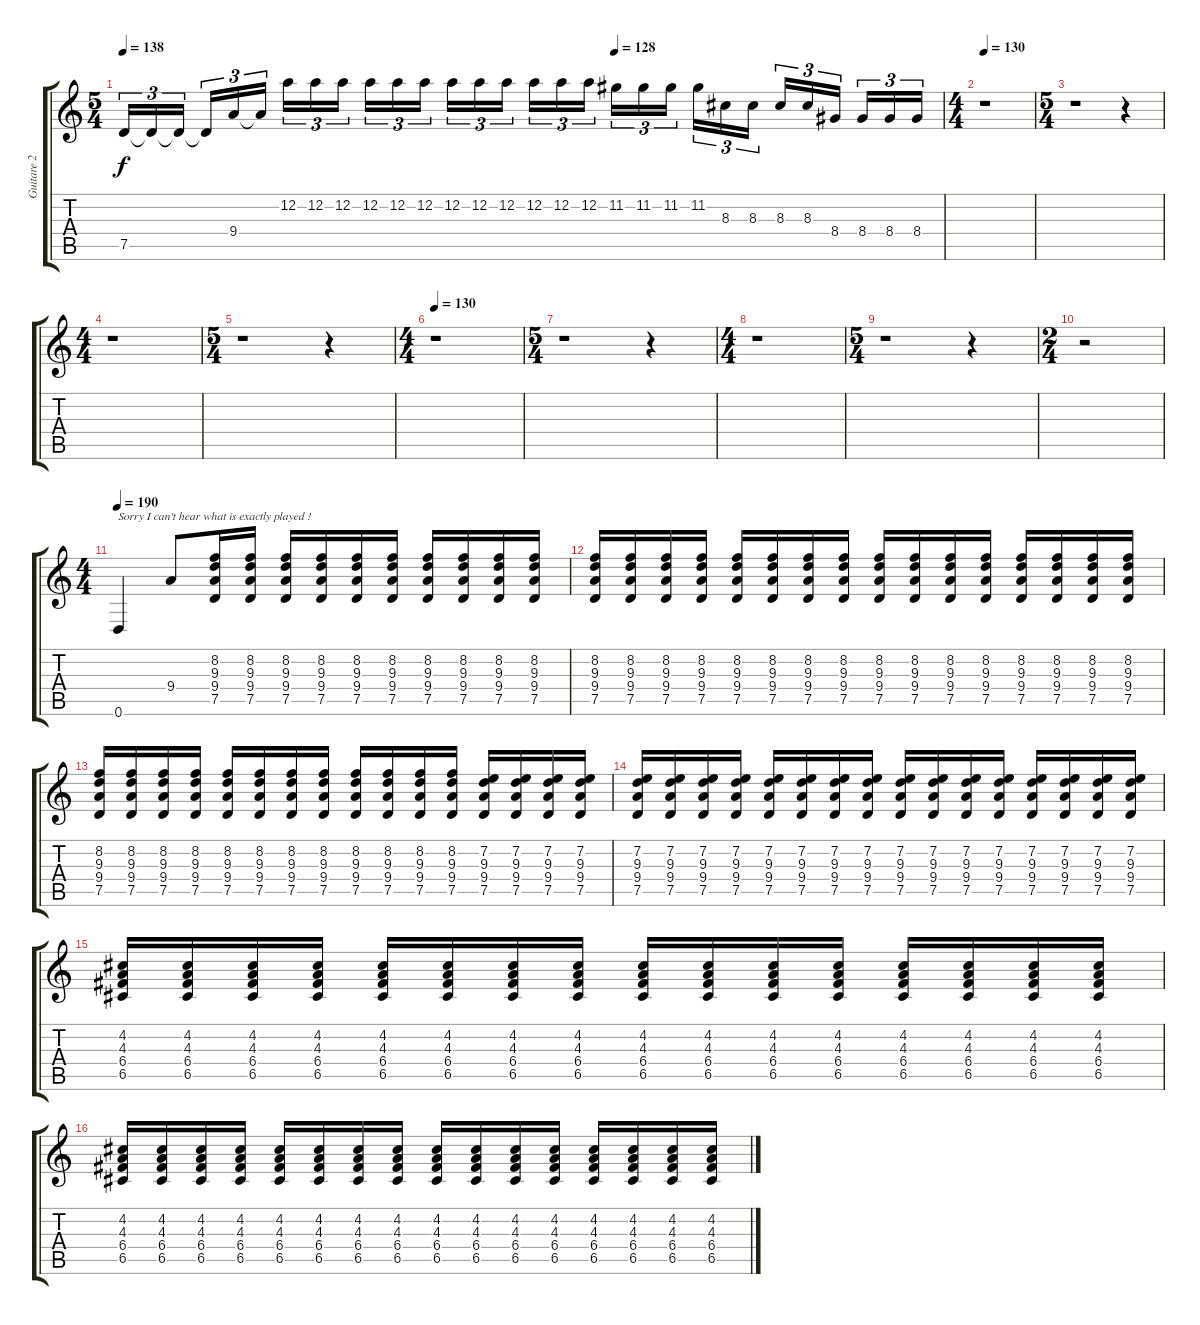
\track ("Guitare 2" "Guitare 2") {instrument overdrivenguitar}
\staff {score tabs}
\tuning (D4 A3 F3 C3 G2 D2) {hide}
\ts (5 4)
\tempo 138
\tempo (128 0.6)
\clef g2
\ks c
7.5.16{tu (3 2) dy f} 7.5{t}.16{tu (3 2)} 7.5{t}.16{tu (3 2)} 7.5{t}.16{tu (3 2)} 9.4.16{tu (3 2)} 9.4{t}.16{tu (3 2)} 12.2.16{tu (3 2)} 12.2.16{tu (3 2)} 12.2.16{tu (3 2)} 12.2.16{tu (3 2)} 12.2.16{tu (3 2)} 12.2.16{tu (3 2)} 12.2.16{tu (3 2)} 12.2.16{tu (3 2)} 12.2.16{tu (3 2)} 12.2.16{tu (3 2)} 12.2.16{tu (3 2)} 12.2.16{tu (3 2)} 11.2.16{tu (3 2)} 11.2.16{tu (3 2)} 11.2.16{tu (3 2)} 11.2.16{tu (3 2)} 8.3.16{tu (3 2)} 8.3.16{tu (3 2)} 8.3.16{tu (3 2)} 8.3.16{tu (3 2)} 8.4.16{tu (3 2)} 8.4.16{tu (3 2)} 8.4.16{tu (3 2)} 8.4.16{tu (3 2)} |
\ts (4 4)
\tempo 130
r.1 |
\ts (5 4)
r.1 r.4 |
\ts (4 4)
r.1 |
\ts (5 4)
r.1 r.4 |
\ts (4 4)
\tempo 130
r.1 |
\ts (5 4)
r.1 r.4 |
\ts (4 4)
r.1 |
\ts (5 4)
r.1 r.4 |
\ts (2 4)
r.2 |
\ts (4 4)
\tempo 190
0.6.4{txt "Sorry I can't hear what is exactly played !" volume 9 balance 16} 9.4.8 (8.2 9.3 9.4 7.5).16 (8.2 9.3 9.4 7.5).16 (8.2 9.3 9.4 7.5).16 (8.2 9.3 9.4 7.5).16 (8.2 9.3 9.4 7.5).16 (8.2 9.3 9.4 7.5).16 (8.2 9.3 9.4 7.5).16 (8.2 9.3 9.4 7.5).16 (8.2 9.3 9.4 7.5).16 (8.2 9.3 9.4 7.5).16 |
(8.2 9.3 9.4 7.5).16{volume 9 balance 16} (8.2 9.3 9.4 7.5).16 (8.2 9.3 9.4 7.5).16 (8.2 9.3 9.4 7.5).16 (8.2 9.3 9.4 7.5).16 (8.2 9.3 9.4 7.5).16 (8.2 9.3 9.4 7.5).16 (8.2 9.3 9.4 7.5).16 (8.2 9.3 9.4 7.5).16 (8.2 9.3 9.4 7.5).16 (8.2 9.3 9.4 7.5).16 (8.2 9.3 9.4 7.5).16 (8.2 9.3 9.4 7.5).16 (8.2 9.3 9.4 7.5).16 (8.2 9.3 9.4 7.5).16 (8.2 9.3 9.4 7.5).16 |
(8.2 9.3 9.4 7.5).16{volume 9 balance 16} (8.2 9.3 9.4 7.5).16 (8.2 9.3 9.4 7.5).16 (8.2 9.3 9.4 7.5).16 (8.2 9.3 9.4 7.5).16 (8.2 9.3 9.4 7.5).16 (8.2 9.3 9.4 7.5).16 (8.2 9.3 9.4 7.5).16 (8.2 9.3 9.4 7.5).16 (8.2 9.3 9.4 7.5).16 (8.2 9.3 9.4 7.5).16 (8.2 9.3 9.4 7.5).16 (7.2 9.3 9.4 7.5).16 (7.2 9.3 9.4 7.5).16 (7.2 9.3 9.4 7.5).16 (7.2 9.3 9.4 7.5).16 |
(7.2 9.3 9.4 7.5).16{volume 9 balance 16} (7.2 9.3 9.4 7.5).16 (7.2 9.3 9.4 7.5).16 (7.2 9.3 9.4 7.5).16 (7.2 9.3 9.4 7.5).16 (7.2 9.3 9.4 7.5).16 (7.2 9.3 9.4 7.5).16 (7.2 9.3 9.4 7.5).16 (7.2 9.3 9.4 7.5).16 (7.2 9.3 9.4 7.5).16 (7.2 9.3 9.4 7.5).16 (7.2 9.3 9.4 7.5).16 (7.2 9.3 9.4 7.5).16 (7.2 9.3 9.4 7.5).16 (7.2 9.3 9.4 7.5).16 (7.2 9.3 9.4 7.5).16 |
(4.2 4.3 6.4 6.5).16 (4.2 4.3 6.4 6.5).16 (4.2 4.3 6.4 6.5).16 (4.2 4.3 6.4 6.5).16 (4.2 4.3 6.4 6.5).16 (4.2 4.3 6.4 6.5).16 (4.2 4.3 6.4 6.5).16 (4.2 4.3 6.4 6.5).16 (4.2 4.3 6.4 6.5).16 (4.2 4.3 6.4 6.5).16 (4.2 4.3 6.4 6.5).16 (4.2 4.3 6.4 6.5).16 (4.2 4.3 6.4 6.5).16 (4.2 4.3 6.4 6.5).16 (4.2 4.3 6.4 6.5).16 (4.2 4.3 6.4 6.5).16 |
(4.2 4.3 6.4 6.5).16 (4.2 4.3 6.4 6.5).16 (4.2 4.3 6.4 6.5).16 (4.2 4.3 6.4 6.5).16 (4.2 4.3 6.4 6.5).16 (4.2 4.3 6.4 6.5).16 (4.2 4.3 6.4 6.5).16 (4.2 4.3 6.4 6.5).16 (4.2 4.3 6.4 6.5).16 (4.2 4.3 6.4 6.5).16 (4.2 4.3 6.4 6.5).16 (4.2 4.3 6.4 6.5).16 (4.2 4.3 6.4 6.5).16 (4.2 4.3 6.4 6.5).16 (4.2 4.3 6.4 6.5).16 (4.2 4.3 6.4 6.5).16
